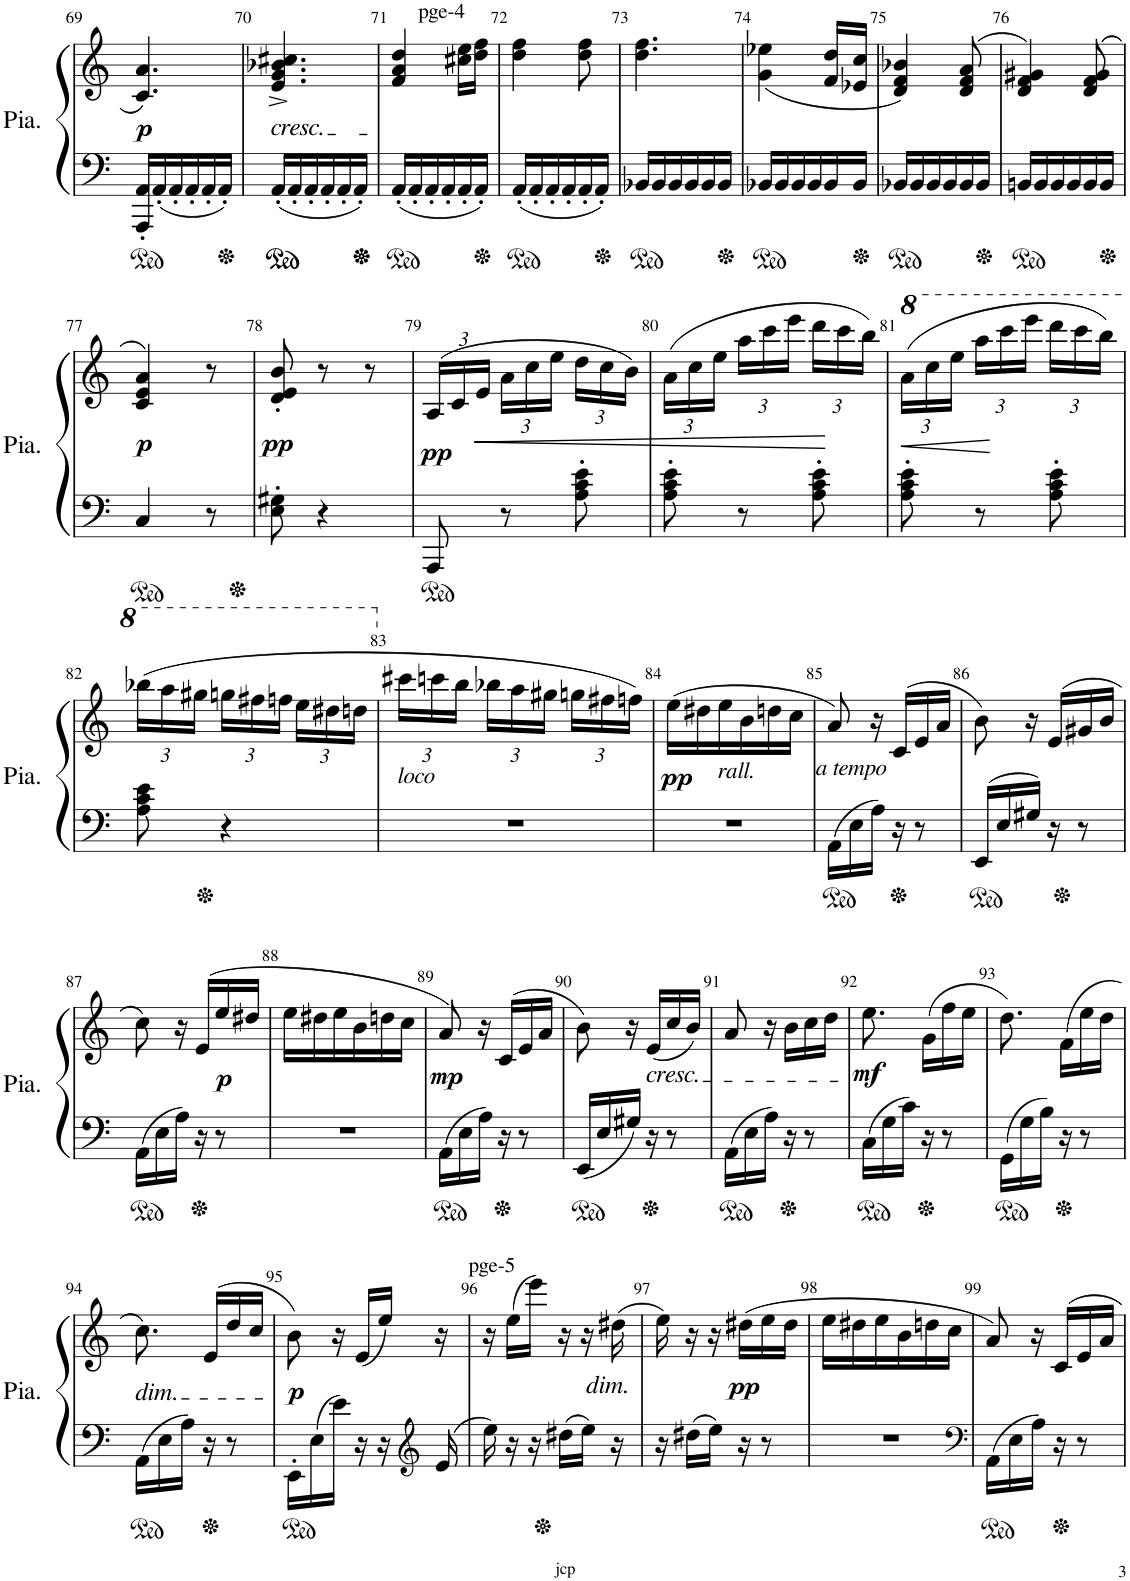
**kern	**kern	**dynam
*part1	*part1	*part1
*staff2	*staff1	*staff1/2
*I"Piano	*	*
*I'Pia.	*	*
!!LO:PB:g=z
*clefF4	*clefG2	*
*k[]	*k[]	*
*M3/8	*M3/8	*
=69	=69	=69
!	!	!LO:DY:b
16AAA/' 16AA/'LL	4.c/ 4.a/	p
16AA'/	.	.
16AA'/	.	.
16AA'/	.	.
16AA'/	.	.
16AA'/JJ	.	.
=70	=70	=70
!	!LO:TX:b:i:t=cresc.	!
16AA'/LL	4.e/^ 4.g/^ 4.b-X/^ 4.cc#X/^	.
16AA'/	.	.
16AA'/	.	.
16AA'/	.	.
16AA'/	.	.
16AA'/JJ	.	.
=71	=71	=71
!	!LO:TX:a:t=pge-4	!
16AA'/LL	4f/ 4a/ 4dd/	.
16AA'/	.	.
16AA'/	.	.
16AA'/	.	.
16AA'/	16cc#X\ 16ee\LL	.
16AA'/JJ	16dd\ 16ff\JJ	.
=72	=72	=72
16AA'/LL	4dd\ 4ff\	.
16AA'/	.	.
16AA'/	.	.
16AA'/	.	.
16AA'/	8dd\ 8ff\	.
16AA'/JJ	.	.
=73	=73	=73
16BB-X/LL	4.dd\ 4.ff\	.
16BB-/	.	.
16BB-/	.	.
16BB-/	.	.
16BB-/	.	.
16BB-/JJ	.	.
=74	=74	=74
16BB-X/LL	(<4g\ 4ee-X\	.
16BB-/	.	.
16BB-/	.	.
16BB-/	.	.
16BB-/	16f/ 16dd/LL	.
16BB-/JJ	16e-X/ 16cc/JJ	.
=75	=75	=75
16BB-X/LL	4d/ 4f/ 4b-X/)	.
16BB-/	.	.
16BB-/	.	.
16BB-/	.	.
16BB-/	(>8d/ 8f/ 8a/	.
16BB-/JJ	.	.
=76	=76	=76
16BBn/LL	4d/ 4f/ 4g#X/)	.
16BB/	.	.
16BB/	.	.
16BB/	.	.
16BB/	(>8d/ 8f/ 8g#/	.
16BB/JJ	.	.
!!LO:LB:g=z
=77	=77	=77
!	!	!LO:DY:b
4C/	4c/ 4e/ 4a/)	p
8r	8r	.
=78	=78	=78
!	!	!LO:DY:b
8E\' 8G#X\'	8d/' 8e/' 8b/'	pp
4r	8r	.
.	8r	.
=79	=79	=79
*	*Xbrackettup	*
!	!	!LO:DY:b
8AAA/	(>24A/LL	pp
.	24c/	.
!	!	!LO:HP:b
.	24e/JJ	<
8r	24a\LL	.
.	24cc\	.
.	24ee\JJ	.
8A\' 8c\' 8e\'	24dd\LL	.
.	24cc\	.
.	24b\JJ)	.
=80	=80	=80
8A\' 8c\' 8e\'	(24a\LL	.
.	24cc\	.
.	24ee\JJ	.
8r	24aa\LL	.
.	24ccc\	.
.	24eee\JJ	.
8A\' 8c\' 8e\'	24ddd\LL	.
.	24ccc\	[
.	24bb\JJ)	.
=81	=81	=81
!	!	!LO:HP:b
8A\' 8c\' 8e\'	(24aa\LL	<
*	*8va	*
.	24ccc\	.
.	24eee\JJ	.
8r	24aaa\LL	.
.	24cccc\	[
.	24eeee\JJ	.
8A\' 8c\' 8e\'	24dddd\LL	.
.	24cccc\	.
.	24bbb\JJ)	.
!!LO:LB:g=z
=82	=82	=82
8A\ 8c\ 8e\	(24bbb-X\LL	.
.	24aaa\	.
.	24ggg#X\JJ	.
4r	24gggn\LL	.
.	24fff#X\	.
.	24fffn\JJ	.
.	24eee\LL	.
.	24ddd#X\	.
.	24dddn\JJ	.
=83	=83	=83
*	*X8va	*
!	!LO:TX:b:i:t=loco	!
4.r	24ccc#X\LL	.
.	24cccn\	.
.	24bb\JJ	.
.	24bb-X\LL	.
.	24aa\	.
.	24gg#X\JJ	.
.	24ggn\LL	.
.	24ff#X\	.
.	24ffn\JJ)	.
=84	=84	=84
!	!	!LO:DY:b
4.r	(16ee\LL	pp
.	16dd#X\	.
!	!LO:TX:b:i:t=rall.	!
.	16ee\	.
.	16b\	.
.	16ddn\	.
.	16cc\JJ	.
=85	=85	=85
!	!LO:TX:b:i:t=a tempo	!
16AA\LL	8a/)	.
16E\	.	.
16A\JJ	16r	.
16r	(>16c/LL	.
8r	16e/	.
.	16a/JJ	.
=86	=86	=86
16EE/LL	8b\)	.
16E/	.	.
16G#X/JJ	16r	.
16r	(>16e/LL	.
8r	16g#X/	.
.	16b/JJ	.
!!LO:LB:g=z
=87	=87	=87
16AA\LL	8cc\)	.
16E\	.	.
16A\JJ	16r	.
16r	(16e/LL	.
!	!	!LO:DY:b
8r	16ee/	p
.	16dd#X/JJ	.
=88	=88	=88
4.r	16ee\LL	.
.	16dd#X\	.
.	16ee\	.
.	16b\	.
.	16ddn\	.
.	16cc\JJ	.
=89	=89	=89
!	!	!LO:DY:b
16AA\LL	8a/)	mp
16E\	.	.
16A\JJ	16r	.
16r	(>16c/LL	.
8r	16e/	.
.	16a/JJ	.
=90	=90	=90
16EE/LL	8b\)	.
16E/	.	.
16G#X/JJ	16r	.
!	!LO:TX:b:i:t=cresc.	!
16r	(16e/LL	.
8r	16cc/	.
.	16b/JJ)	.
=91	=91	=91
16AA\LL	8a/	.
16E\	.	.
16A\JJ	16r	.
16r	16b\LL	.
8r	16cc\	.
.	16dd\JJ	.
=92	=92	=92
!	!	!LO:DY:b
16C\LL	8.ee\	mf
16G\	.	.
16c\JJ	.	.
16r	(16g\LL	.
8r	16ff\	.
.	16ee\JJ	.
=93	=93	=93
16GG\LL	8.dd\)	.
16G\	.	.
16B\JJ	.	.
16r	(16f\LL	.
8r	16ee\	.
.	16dd\JJ	.
!!LO:LB:g=z
=94	=94	=94
!	!LO:TX:b:i:t=dim.	!
16AA\LL	8.cc\)	.
16E\	.	.
16A\JJ	.	.
16r	(>16e/LL	.
8r	16dd/	.
.	16cc/JJ	.
=95	=95	=95
!	!	!LO:DY:b
16EE'\LL	8b\)	p
16E\	.	.
16e\JJ	16r	.
16r	(16e/LL	.
16r	16ee/JJ)	.
*clefG2	*	*
16e/	16r	.
=96	=96	=96
!	!LO:TX:a:t=pge-5	!
16ee\	16r	.
16r	(16ee\LL	.
16r	16eee\JJ)	.
16dd#X\LL	16r	.
16ee\JJ	16r	.
!	!LO:TX:b:i:t=dim.	!
16r	(16dd#X\	.
=97	=97	=97
16r	16ee\)	.
16dd#X\LL	16r	.
16ee\JJ	16r	.
!	!	!LO:DY:b
16r	(16dd#X\LL	pp
8r	16ee\	.
.	16dd#\JJ	.
=98	=98	=98
4.r	16ee\LL	.
.	16dd#X\	.
.	16ee\	.
.	16b\	.
.	16ddn\	.
.	16cc\JJ	.
=99	=99	=99
*clefF4	*	*
16AA\LL	8a/)	.
16E\	.	.
16A\JJ	16r	.
16r	16c/LL	.
8r	16e/	.
.	16a/JJ	.
=	=	=
*-	*-	*-
